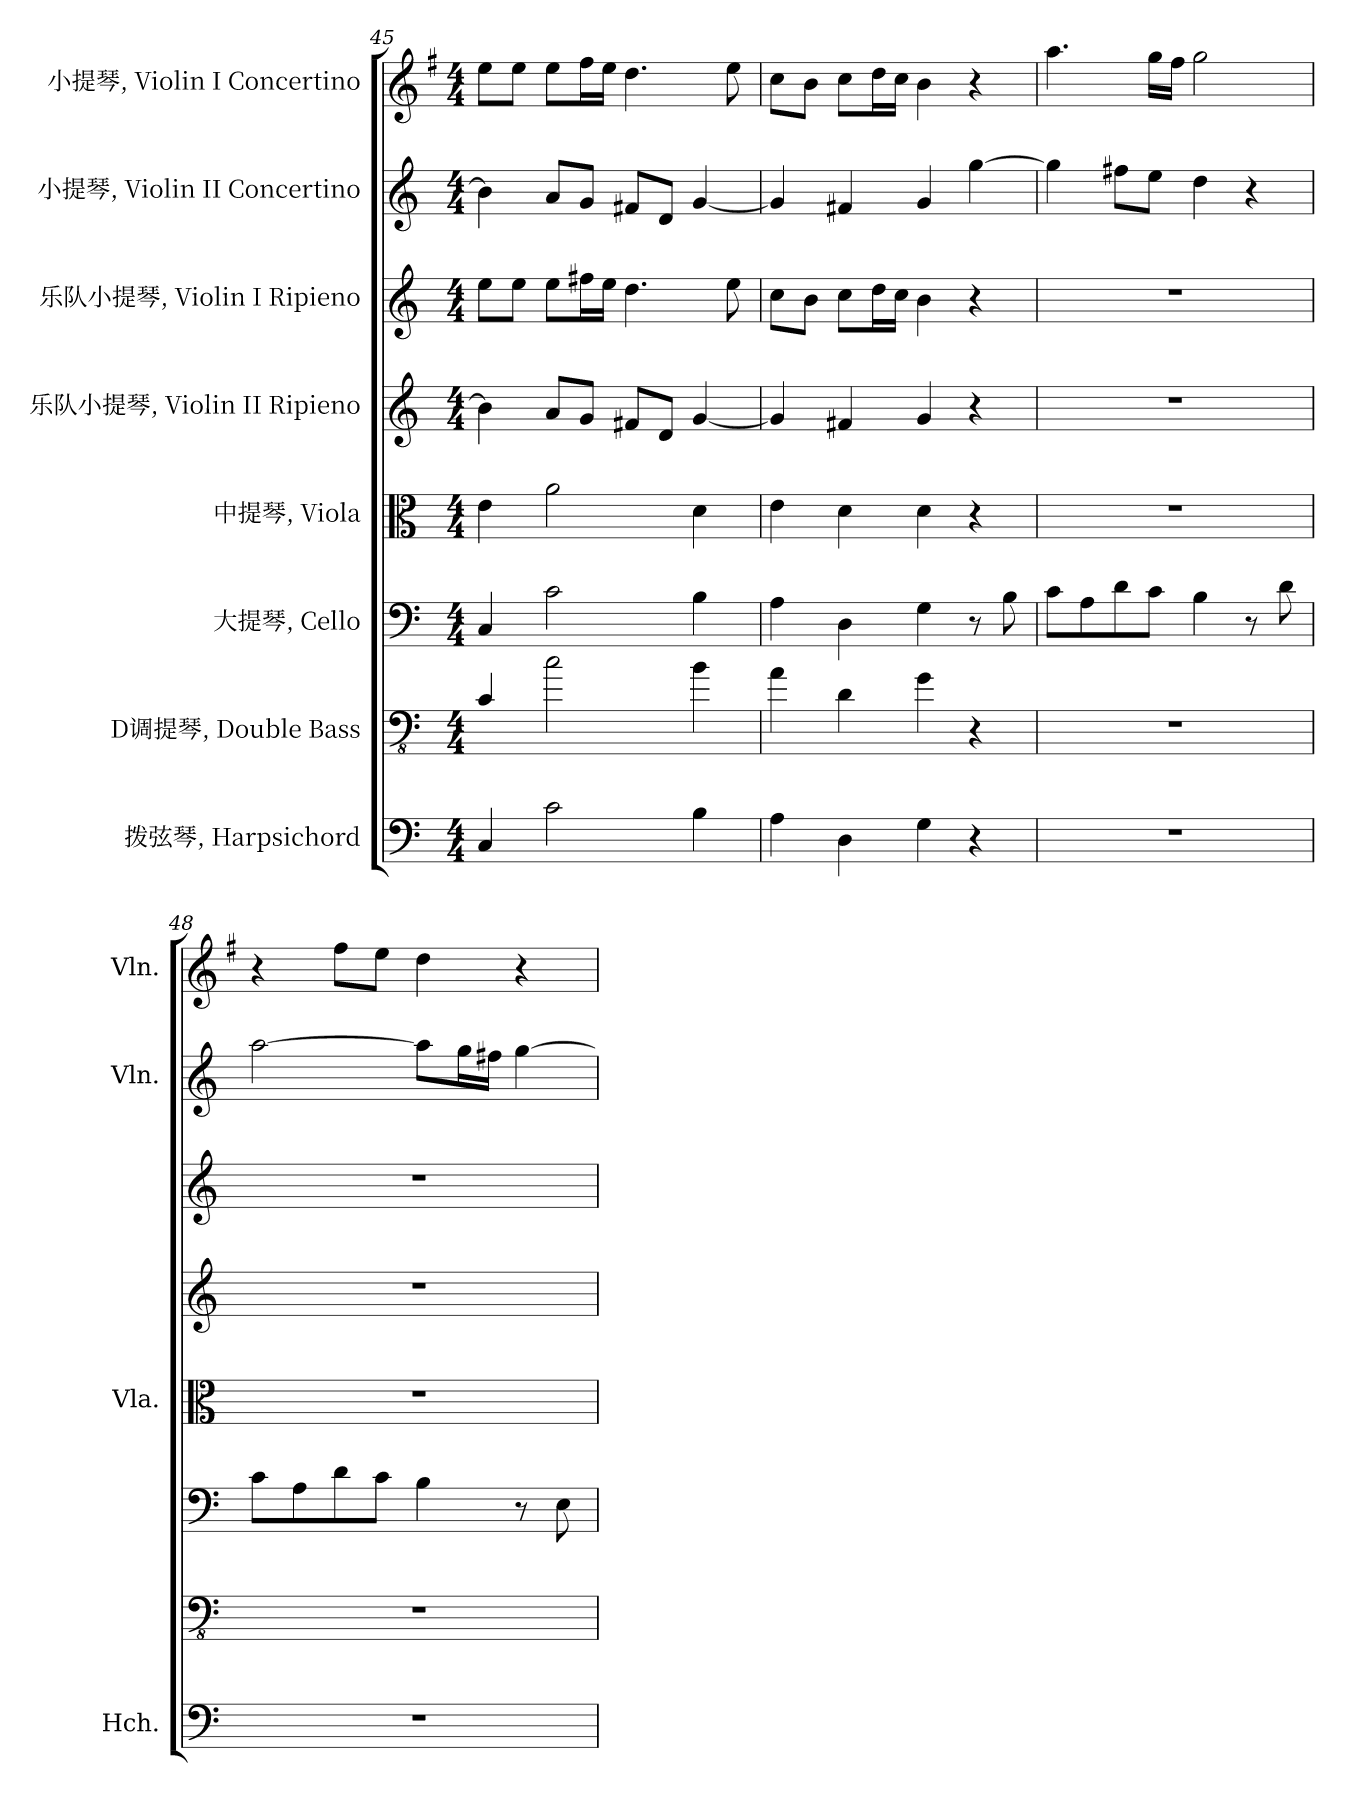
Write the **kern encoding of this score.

**kern	**kern	**kern	**kern	**kern	**kern	**kern	**kern
*part8	*part7	*part6	*part5	*part4	*part3	*part2	*part1
*staff8	*staff7	*staff6	*staff5	*staff4	*staff3	*staff2	*staff1
*I"拨弦琴, Harpsichord	*I"D调提琴, Double Bass	*I"大提琴, Cello	*I"中提琴, Viola	*I"乐队小提琴, Violin II Ripieno	*I"乐队小提琴, Violin I Ripieno	*I"小提琴, Violin II Concertino	*I"小提琴, Violin I Concertino
*I'Hch.	*	*	*I'Vla.	*	*	*I'Vln.	*I'Vln.
*clefF4	*clefFv4	*clefF4	*clefC3	*clefG2	*clefG2	*clefG2	*clefG2
*	*ITrd7c12	*	*	*	*	*	*
*k[]	*k[]	*k[]	*k[]	*k[]	*k[]	*k[]	*k[f#]
*M4/4	*M4/4	*M4/4	*M4/4	*M4/4	*M4/4	*M4/4	*M4/4
=45	=45	=45	=45	=45	=45	=45	=45
4C/	4CC/	4C/	4e\	4b\]	8ee\L	4b\]	8ee\L
.	.	.	.	.	8ee\J	.	8ee\J
2c\	2C\	2c\	2a\	8a/L	8ee\L	8a/L	8ee\L
.	.	.	.	8g/J	16ff#X\L	8g/J	16ff#\L
.	.	.	.	.	16ee\JJ	.	16ee\JJ
.	.	.	.	8f#X/L	4.dd\	8f#X/L	4.dd\
.	.	.	.	8d/J	.	8d/J	.
4B\	4BB\	4B\	4d\	[4g/	.	[4g/	.
.	.	.	.	.	8ee\	.	8ee\
=46	=46	=46	=46	=46	=46	=46	=46
4A\	4AA\	4A\	4e\	4g/]	8cc\L	4g/]	8cc\L
.	.	.	.	.	8b\J	.	8b\J
4D\	4DD\	4D\	4d\	4f#X/	8cc\L	4f#X/	8cc\L
.	.	.	.	.	16dd\L	.	16dd\L
.	.	.	.	.	16cc\JJ	.	16cc\JJ
4G\	4GG\	4G\	4d\	4g/	4b\	4g/	4b\
4r	4r	8r	4r	4r	4r	[4gg\	4r
.	.	8B\	.	.	.	.	.
!!LO:PB:g=z
=47	=47	=47	=47	=47	=47	=47	=47
1r	1r	8c\L	1r	1r	1r	4gg\]	4.aa\
.	.	8A\	.	.	.	.	.
.	.	8d\	.	.	.	8ff#X\L	.
.	.	8c\J	.	.	.	8ee\J	16gg\LL
.	.	.	.	.	.	.	16ff#\JJ
.	.	4B\	.	.	.	4dd\	2gg\
.	.	8r	.	.	.	4r	.
.	.	8d\	.	.	.	.	.
=48	=48	=48	=48	=48	=48	=48	=48
1r	1r	8c\L	1r	1r	1r	[2aa\	4r
.	.	8A\	.	.	.	.	.
.	.	8d\	.	.	.	.	8ff#\L
.	.	8c\J	.	.	.	.	8ee\J
.	.	4B\	.	.	.	8aa\L]	4dd\
.	.	.	.	.	.	16gg\L	.
.	.	.	.	.	.	16ff#X\JJ	.
.	.	8r	.	.	.	[4gg\	4r
.	.	8E\	.	.	.	.	.
=	=	=	=	=	=	=	=
*-	*-	*-	*-	*-	*-	*-	*-
